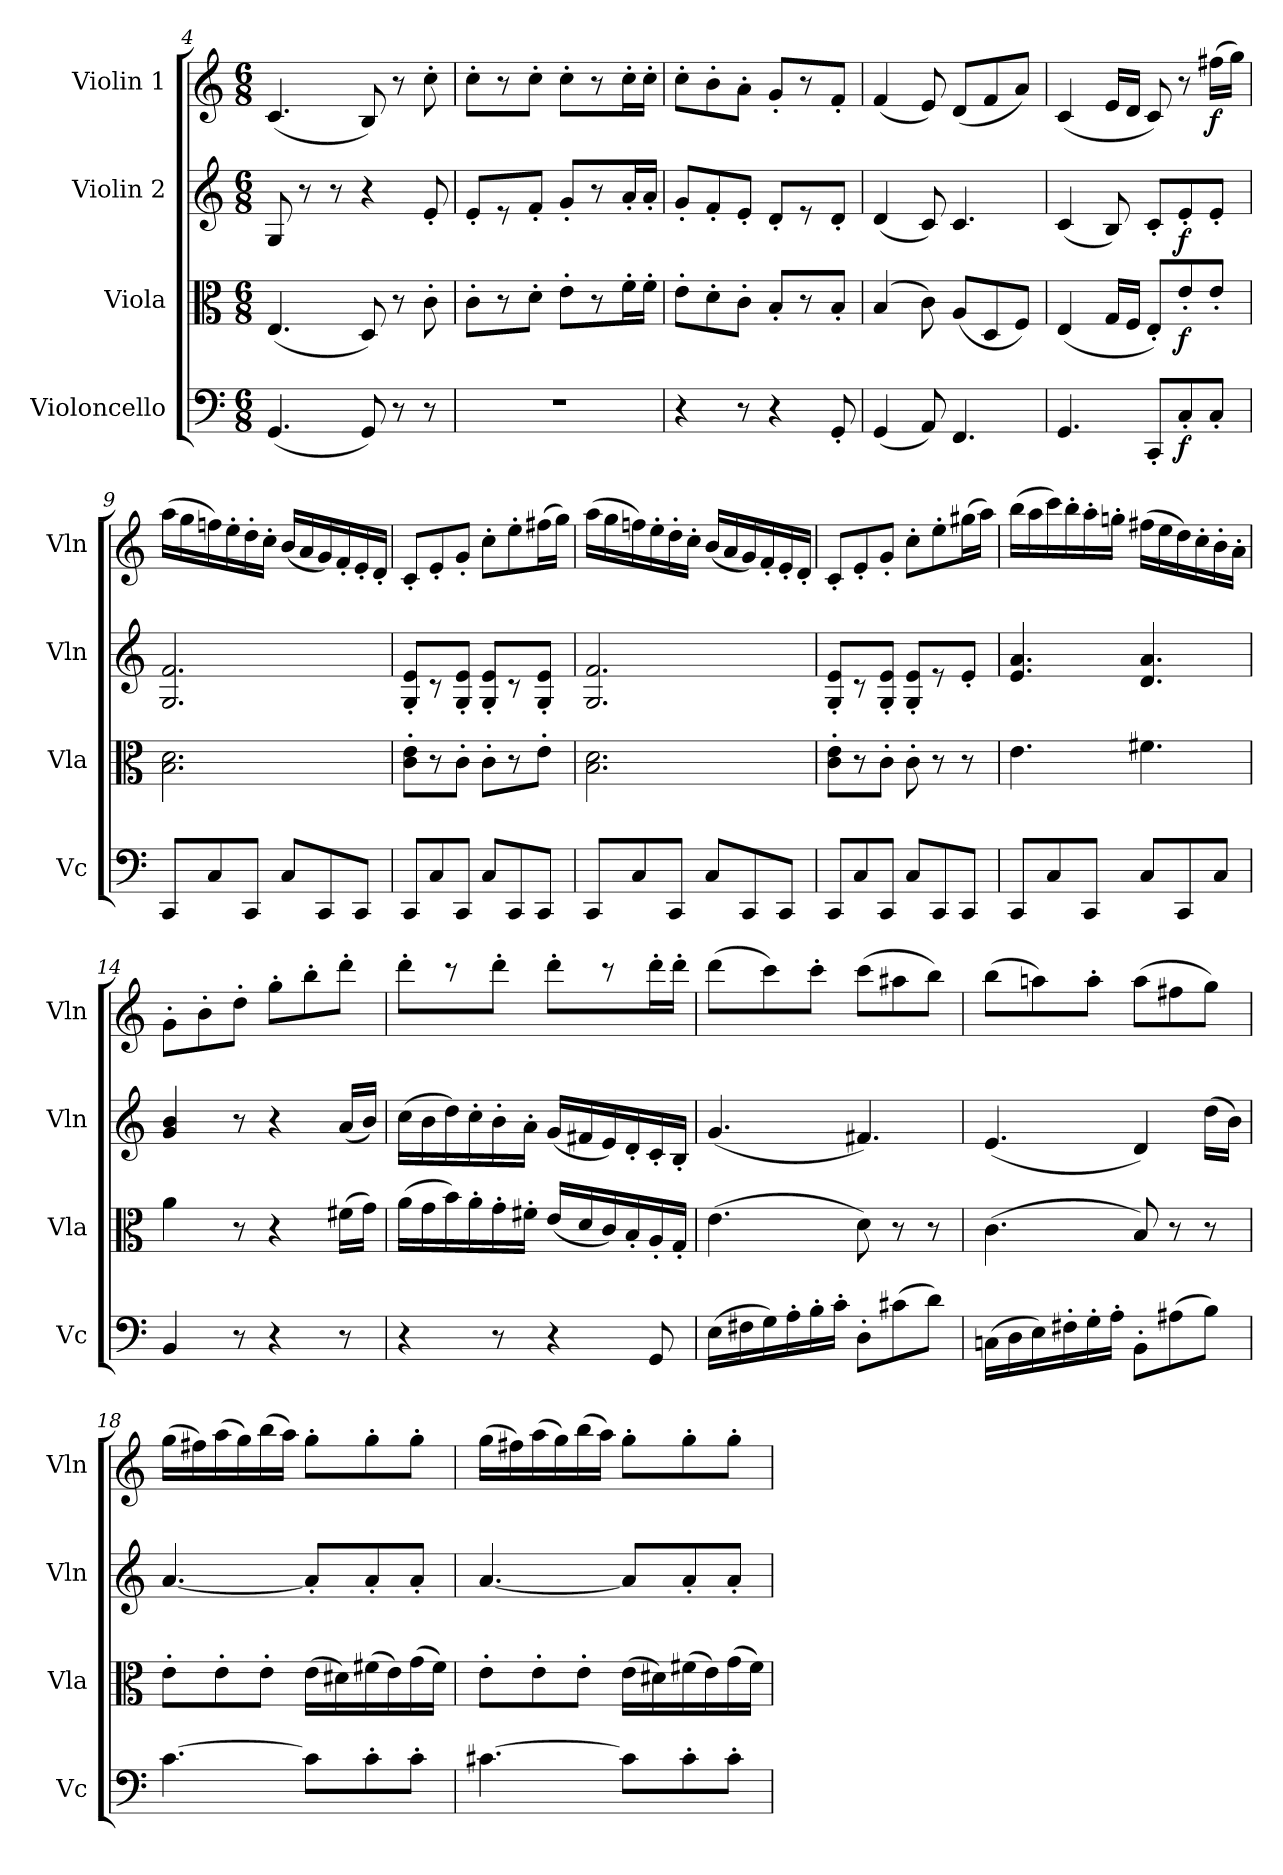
**kern	**dynam	**kern	**dynam	**kern	**dynam	**kern	**dynam
*part4	*part4	*part3	*part3	*part2	*part2	*part1	*part1
*staff4	*staff4	*staff3	*staff3	*staff2	*staff2	*staff1	*staff1
*I"Violoncello	*	*I"Viola	*	*I"Violin 2	*	*I"Violin 1	*
*I'Vc	*	*I'Vla	*	*I'Vln	*	*I'Vln	*
*clefF4	*	*clefC3	*	*clefG2	*	*clefG2	*
*k[]	*	*k[]	*	*k[]	*	*k[]	*
*M6/8	*	*M6/8	*	*M6/8	*	*M6/8	*
=4	=4	=4	=4	=4	=4	=4	=4
(4.GG/	.	(4.E/	.	8G/	.	(4.c/	.
.	.	.	.	8r	.	.	.
.	.	.	.	8r	.	.	.
8GG/)	.	8D/)	.	4r	.	8B/)	.
8r	.	8r	.	.	.	8r	.
8r	.	8c'\	.	8e'/	.	8cc'\	.
!!LO:LB:g=z
=5	=5	=5	=5	=5	=5	=5	=5
2.r	.	8c'\L	.	8e'/L	.	8cc'\L	.
.	.	8r	.	8r	.	8r	.
.	.	8d'\J	.	8f'/J	.	8cc'\J	.
.	.	8e'\L	.	8g'/L	.	8cc'\L	.
.	.	8r	.	8r	.	8r	.
.	.	16f'\L	.	16a'/L	.	16cc'\L	.
.	.	16f'\JJ	.	16a'/JJ	.	16cc'\JJ	.
!!LO:LB:g=z
=6	=6	=6	=6	=6	=6	=6	=6
4r	.	8e'\L	.	8g'/L	.	8cc'\L	.
.	.	8d'\	.	8f'/	.	8b'\	.
8r	.	8c'\J	.	8e'/J	.	8a'\J	.
4r	.	8B'/L	.	8d'/L	.	8g'/L	.
.	.	8r	.	8r	.	8r	.
8GG'/	.	8B'/J	.	8d'/J	.	8f'/J	.
=7	=7	=7	=7	=7	=7	=7	=7
(4GG/	.	(4B/	.	(4d/	.	(4f/	.
8AA/)	.	8c\)	.	8c/)	.	8e/)	.
4.FF/	.	(8A/L	.	4.c/	.	(8d/L	.
.	.	8D/	.	.	.	8f/	.
.	.	8F/J)	.	.	.	8a/J)	.
=8	=8	=8	=8	=8	=8	=8	=8
4.GG/	.	(4E/	.	(4c/	.	(4c/	.
.	.	16G/LL	.	8B/)	.	16e/LL	.
.	.	16F/JJ	.	.	.	16d/JJ	.
8CC'/L	.	8E'/L)	.	8c'/L	.	8c/)	.
!	!LO:DY:b	!	!LO:DY:b	!	!LO:DY:b	!	!
8C'/	f	8e'/	f	8e'/	f	8r	.
!	!	!	!	!	!	!	!LO:DY:b
8C'/J	.	8e'/J	.	8e'/J	.	(16ff#X\LL	f
.	.	.	.	.	.	16gg\JJ)	.
=9	=9	=9	=9	=9	=9	=9	=9
8CC/L	.	2.B\ 2.d\	.	2.G/ 2.f/	.	(16aa\LL	.
.	.	.	.	.	.	16gg\	.
8C/	.	.	.	.	.	16ffn\)	.
.	.	.	.	.	.	16ee'\	.
8CC/J	.	.	.	.	.	16dd'\	.
.	.	.	.	.	.	16cc'\JJ	.
8C/L	.	.	.	.	.	(16b/LL	.
.	.	.	.	.	.	16a/	.
8CC/	.	.	.	.	.	16g/)	.
.	.	.	.	.	.	16f'/	.
8CC/J	.	.	.	.	.	16e'/	.
.	.	.	.	.	.	16d'/JJ	.
!!LO:LB:g=z
=10	=10	=10	=10	=10	=10	=10	=10
8CC/L	.	8c\' 8e\'L	.	8G/' 8e/'L	.	8c'/L	.
8C/	.	8r	.	8r	.	8e'/	.
8CC/J	.	8c'\J	.	8G/' 8e/'J	.	8g'/J	.
8C/L	.	8c'\L	.	8G/' 8e/'L	.	8cc'\L	.
8CC/	.	8r	.	8r	.	8ee'\	.
8CC/J	.	8e'\J	.	8G/' 8e/'J	.	(16ff#X\L	.
.	.	.	.	.	.	16gg\JJ)	.
!!LO:PB:g=z
=11	=11	=11	=11	=11	=11	=11	=11
8CC/L	.	2.B\ 2.d\	.	2.G/ 2.f/	.	(16aa\LL	.
.	.	.	.	.	.	16gg\	.
8C/	.	.	.	.	.	16ffn\)	.
.	.	.	.	.	.	16ee'\	.
8CC/J	.	.	.	.	.	16dd'\	.
.	.	.	.	.	.	16cc'\JJ	.
8C/L	.	.	.	.	.	(16b/LL	.
.	.	.	.	.	.	16a/	.
8CC/	.	.	.	.	.	16g/)	.
.	.	.	.	.	.	16f'/	.
8CC/J	.	.	.	.	.	16e'/	.
.	.	.	.	.	.	16d'/JJ	.
=12	=12	=12	=12	=12	=12	=12	=12
8CC/L	.	8c\' 8e\'L	.	8G/' 8e/'L	.	8c'/L	.
8C/	.	8r	.	8r	.	8e'/	.
8CC/J	.	8c'\J	.	8G/' 8e/'J	.	8g'/J	.
8C/L	.	8c'\	.	8G/' 8e/'L	.	8cc'\L	.
8CC/	.	8r	.	8r	.	8ee'\	.
8CC/J	.	8r	.	8e'/J	.	(16gg#X\L	.
.	.	.	.	.	.	16aa\JJ)	.
=13	=13	=13	=13	=13	=13	=13	=13
8CC/L	.	4.e\	.	4.e/ 4.a/	.	(16bb\LL	.
.	.	.	.	.	.	16aa\	.
8C/	.	.	.	.	.	16ccc\)	.
.	.	.	.	.	.	16bb'\	.
8CC/J	.	.	.	.	.	16aa'\	.
.	.	.	.	.	.	16ggn'\JJ	.
8C/L	.	4.f#X\	.	4.d/ 4.a/	.	(16ff#X\LL	.
.	.	.	.	.	.	16ee\	.
8CC/	.	.	.	.	.	16dd\)	.
.	.	.	.	.	.	16cc'\	.
8C/J	.	.	.	.	.	16b'\	.
.	.	.	.	.	.	16a'\JJ	.
!!LO:LB:g=z
=14	=14	=14	=14	=14	=14	=14	=14
4BB/	.	4a\	.	4g/ 4b/	.	8g'\L	.
.	.	.	.	.	.	8b'\	.
8r	.	8r	.	8r	.	8dd'\J	.
4r	.	4r	.	4r	.	8gg'\L	.
.	.	.	.	.	.	8bb'\	.
8r	.	(16f#X\LL	.	(16a/LL	.	8ddd'\J	.
.	.	16g\JJ)	.	16b/JJ)	.	.	.
!!LO:LB:g=z
=15	=15	=15	=15	=15	=15	=15	=15
4r	.	(16a\LL	.	(16cc\LL	.	8ddd'\L	.
.	.	16g\	.	16b\	.	.	.
.	.	16b\)	.	16dd\)	.	8r	.
.	.	16a'\	.	16cc'\	.	.	.
8r	.	16g'\	.	16b'\	.	8ddd'\J	.
.	.	16f#X'\JJ	.	16a'\JJ	.	.	.
4r	.	(16e/LL	.	(16g/LL	.	8ddd'\L	.
.	.	16d/	.	16f#X/	.	.	.
.	.	16c/)	.	16e/)	.	8r	.
.	.	16B'/	.	16d'/	.	.	.
8GG/	.	16A'/	.	16c'/	.	16ddd'\L	.
.	.	16G'/JJ	.	16B'/JJ	.	16ddd'\JJ	.
=16	=16	=16	=16	=16	=16	=16	=16
(16E\LL	.	(4.e\	.	(4.g/	.	(8ddd\L	.
16F#X\	.	.	.	.	.	.	.
16G\)	.	.	.	.	.	8ccc\)	.
16A'\	.	.	.	.	.	.	.
16B'\	.	.	.	.	.	8ccc'\J	.
16c'\JJ	.	.	.	.	.	.	.
8D'\L	.	8d\)	.	4.f#X/)	.	(8ccc\L	.
(8c#X\	.	8r	.	.	.	8aa#X\	.
8d\J)	.	8r	.	.	.	8bb\J)	.
=17	=17	=17	=17	=17	=17	=17	=17
(16Cn\LL	.	(4.c\	.	(4.e/	.	(8bb\L	.
16D\	.	.	.	.	.	.	.
16E\)	.	.	.	.	.	8aan\)	.
16F#X'\	.	.	.	.	.	.	.
16G'\	.	.	.	.	.	8aa'\J	.
16A'\JJ	.	.	.	.	.	.	.
8BB'\L	.	8B/)	.	4d/)	.	(8aa\L	.
(8A#X\	.	8r	.	.	.	8ff#X\	.
8B\J)	.	8r	.	(16dd\LL	.	8gg\J)	.
.	.	.	.	16b\JJ)	.	.	.
!!LO:LB:g=z
=18	=18	=18	=18	=18	=18	=18	=18
[4.c\	.	8e'\L	.	[4.a/	.	(16gg\LL	.
.	.	.	.	.	.	16ff#X\)	.
.	.	8e'\	.	.	.	(16aa\	.
.	.	.	.	.	.	16gg\)	.
.	.	8e'\J	.	.	.	(16bb\	.
.	.	.	.	.	.	16aa\JJ)	.
8c\L]	.	(16e\LL	.	8a'/L]	.	8gg'\L	.
.	.	16d#X\)	.	.	.	.	.
8c'\	.	(16f#X\	.	8a'/	.	8gg'\	.
.	.	16e\)	.	.	.	.	.
8c'\J	.	(16g\	.	8a'/J	.	8gg'\J	.
.	.	16f#\JJ)	.	.	.	.	.
!!LO:PB:g=z
=19	=19	=19	=19	=19	=19	=19	=19
[4.c#X\	.	8e'\L	.	[4.a/	.	(16gg\LL	.
.	.	.	.	.	.	16ff#X\)	.
.	.	8e'\	.	.	.	(16aa\	.
.	.	.	.	.	.	16gg\)	.
.	.	8e'\J	.	.	.	(16bb\	.
.	.	.	.	.	.	16aa\JJ)	.
8c#\L]	.	(16e\LL	.	8a/L]	.	8gg'\L	.
.	.	16d#X\)	.	.	.	.	.
8c#'\	.	(16f#X\	.	8a'/	.	8gg'\	.
.	.	16e\)	.	.	.	.	.
8c#'\J	.	(16g\	.	8a'/J	.	8gg'\J	.
.	.	16f#\JJ)	.	.	.	.	.
=	=	=	=	=	=	=	=
*-	*-	*-	*-	*-	*-	*-	*-
